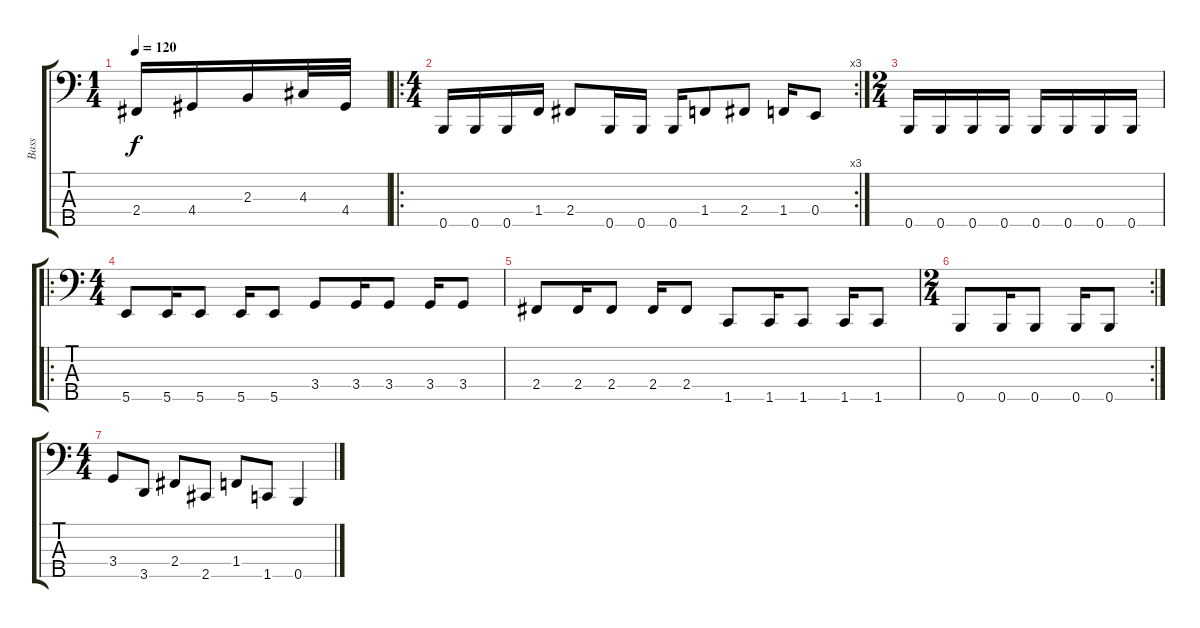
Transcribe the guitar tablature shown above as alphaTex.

\track ("Bass" "Bass") {instrument slapbass1}
\staff {score tabs}
\tuning (G2 D2 A1 E1 B0) {hide}
\ts (1 4)
\tempo 120
\clef f4
\ks c
2.4.16{dy f} 4.4.16 2.3.16 4.3.32 4.4.32 |
\ro
\rc 3
\ts (4 4)
0.5.16 0.5.16 0.5.16 1.4.16 2.4.8 0.5.16 0.5.16 0.5.16 1.4.8 2.4.8 1.4.16 0.4.8 |
\ts (2 4)
0.5.16 0.5.16 0.5.16 0.5.16 0.5.16 0.5.16 0.5.16 0.5.16 |
\ro
\ts (4 4)
5.5.8 5.5.16 5.5.8 5.5.16 5.5.8 3.4.8 3.4.16 3.4.8 3.4.16 3.4.8 |
2.4.8 2.4.16 2.4.8 2.4.16 2.4.8 1.5.8 1.5.16 1.5.8 1.5.16 1.5.8 |
\rc 2
\ts (2 4)
0.5.8 0.5.16 0.5.8 0.5.16 0.5.8 |
\ts (4 4)
3.4.8 3.5.8 2.4.8 2.5.8 1.4.8 1.5.8 0.5.4
